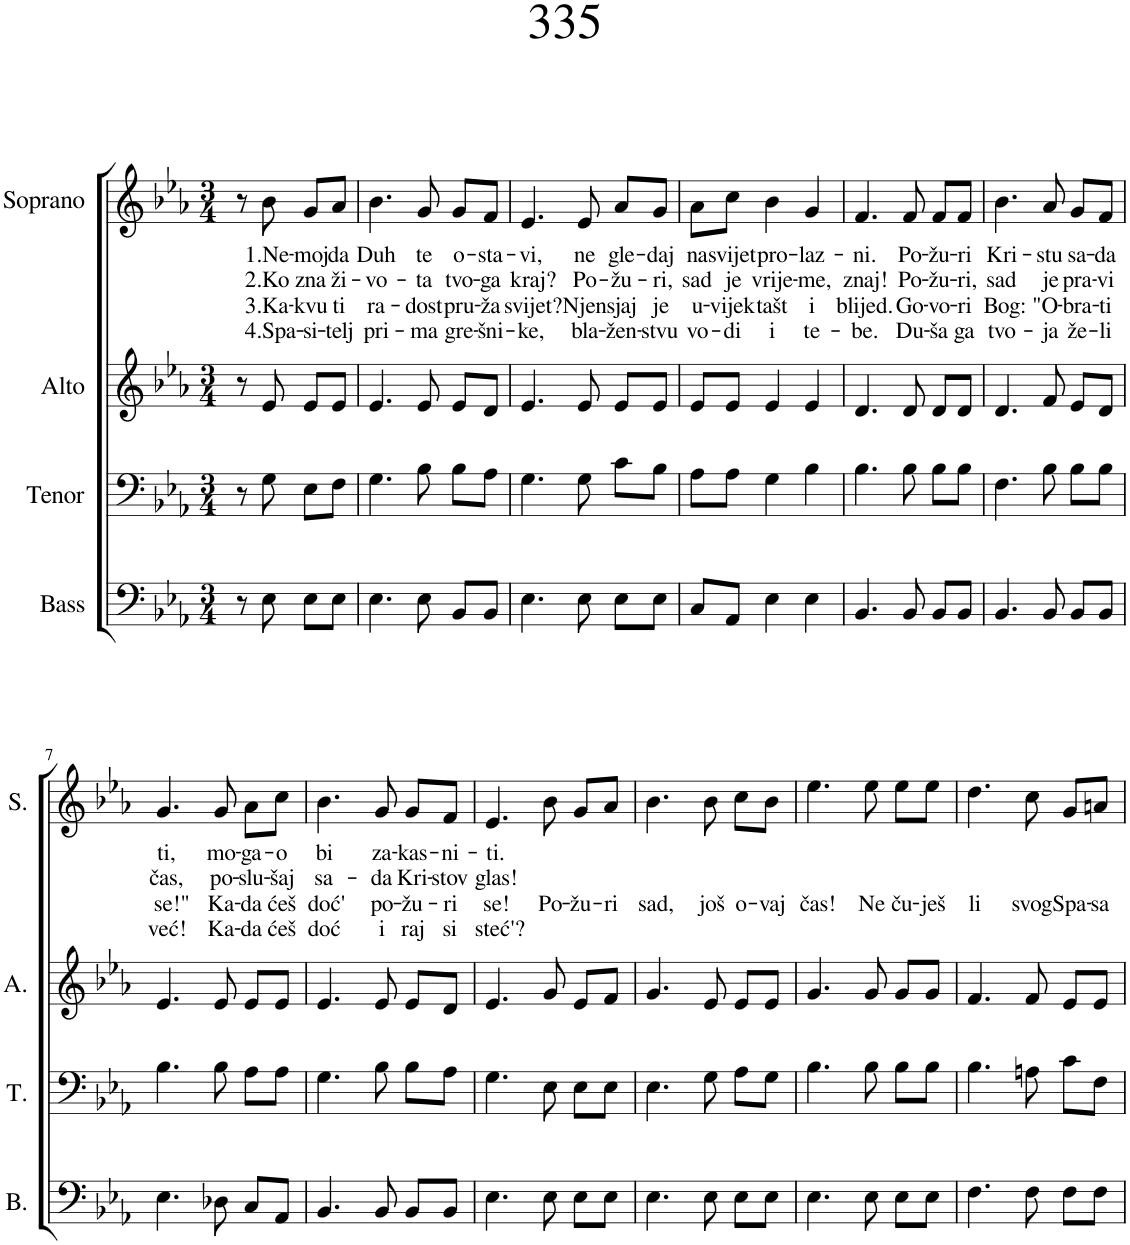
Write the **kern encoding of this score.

**kern	**kern	**kern	**kern	**text	**text	**text	**text
*part4	*part3	*part2	*part1	*part1	*part1	*part1	*part1
*staff4	*staff3	*staff2	*staff1	*staff1	*staff1	*staff1	*staff1
*I"Bass	*I"Tenor	*I"Alto	*I"Soprano	*	*	*	*
*I'B.	*I'T.	*I'A.	*I'S.	*	*	*	*
*clefF4	*clefF4	*clefG2	*clefG2	*	*	*	*
*k[b-e-a-]	*k[b-e-a-]	*k[b-e-a-]	*k[b-e-a-]	*	*	*	*
*M3/4	*M3/4	*M3/4	*M3/4	*	*	*	*
=1	=1	=1	=1	=1	=1	=1	=1
8r	8r	8r	8r	.	.	.	.
!	!	!	!	!LO:LY:b	!LO:LY:b	!LO:LY:b	!LO:LY:b
8E-\	8G\	8e-/	8b-\	1.Ne-	2.Ko	3.Ka-	4.Spa-
!	!	!	!	!LO:LY:b	!LO:LY:b	!LO:LY:b	!LO:LY:b
8E-\L	8E-\L	8e-/L	8g/L	-moj	zna	-kvu	-si-
!	!	!	!	!LO:LY:b	!LO:LY:b	!LO:LY:b	!LO:LY:b
8E-\J	8F\J	8e-/J	8a-/J	da	ži-	ti	-telj
=2	=2	=2	=2	=2	=2	=2	=2
!	!	!	!	!LO:LY:b	!LO:LY:b	!LO:LY:b	!LO:LY:b
4.E-\	4.G\	4.e-/	4.b-\	Duh	-vo-	ra-	pri-
!	!	!	!	!LO:LY:b	!LO:LY:b	!LO:LY:b	!LO:LY:b
8E-\	8B-\	8e-/	8g/	te	-ta	-dost	-ma
!	!	!	!	!LO:LY:b	!LO:LY:b	!LO:LY:b	!LO:LY:b
8BB-/L	8B-\L	8e-/L	8g/L	o-	tvo-	pru-	gre-
!	!	!	!	!LO:LY:b	!LO:LY:b	!LO:LY:b	!LO:LY:b
8BB-/J	8A-\J	8d/J	8f/J	-sta-	-ga	-ža	-šni-
=3	=3	=3	=3	=3	=3	=3	=3
!	!	!	!	!LO:LY:b	!LO:LY:b	!LO:LY:b	!LO:LY:b
4.E-\	4.G\	4.e-/	4.e-/	-vi,	kraj?	svijet?	-ke,
!	!	!	!	!LO:LY:b	!LO:LY:b	!LO:LY:b	!LO:LY:b
8E-\	8G\	8e-/	8e-/	ne	Po-	Njen	bla-
!	!	!	!	!LO:LY:b	!LO:LY:b	!LO:LY:b	!LO:LY:b
8E-\L	8c\L	8e-/L	8a-/L	gle-	-žu-	sjaj	-žen-
!	!	!	!	!LO:LY:b	!LO:LY:b	!LO:LY:b	!LO:LY:b
8E-\J	8B-\J	8e-/J	8g/J	-daj	-ri,	je	-stvu
=4	=4	=4	=4	=4	=4	=4	=4
!	!	!	!	!LO:LY:b	!LO:LY:b	!LO:LY:b	!LO:LY:b
8C/L	8A-\L	8e-/L	8a-\L	na	sad	u-	vo-
!	!	!	!	!LO:LY:b	!LO:LY:b	!LO:LY:b	!LO:LY:b
8AA-/J	8A-\J	8e-/J	8cc\J	svijet	je	-vijek	-di
!	!	!	!	!LO:LY:b	!LO:LY:b	!LO:LY:b	!LO:LY:b
4E-\	4G\	4e-/	4b-\	pro-	vrije-	tašt	i
!	!	!	!	!LO:LY:b	!LO:LY:b	!LO:LY:b	!LO:LY:b
4E-\	4B-\	4e-/	4g/	-laz-	-me,	i	te-
=5	=5	=5	=5	=5	=5	=5	=5
!	!	!	!	!LO:LY:b	!LO:LY:b	!LO:LY:b	!LO:LY:b
4.BB-/	4.B-\	4.d/	4.f/	-ni.	znaj!	blijed.	-be.
!	!	!	!	!LO:LY:b	!LO:LY:b	!LO:LY:b	!LO:LY:b
8BB-/	8B-\	8d/	8f/	Po-	Po-	Go-	Du-
!	!	!	!	!LO:LY:b	!LO:LY:b	!LO:LY:b	!LO:LY:b
8BB-/L	8B-\L	8d/L	8f/L	-žu-	-žu-	-vo-	-ša
!	!	!	!	!LO:LY:b	!LO:LY:b	!LO:LY:b	!LO:LY:b
8BB-/J	8B-\J	8d/J	8f/J	-ri	-ri,	-ri	ga
=6	=6	=6	=6	=6	=6	=6	=6
!	!	!	!	!LO:LY:b	!LO:LY:b	!LO:LY:b	!LO:LY:b
4.BB-/	4.F\	4.d/	4.b-\	Kri-	sad	Bog:	tvo-
!	!	!	!	!LO:LY:b	!LO:LY:b	!LO:LY:b	!LO:LY:b
8BB-/	8B-\	8f/	8a-/	-stu	je	"O-	-ja
!	!	!	!	!LO:LY:b	!LO:LY:b	!LO:LY:b	!LO:LY:b
8BB-/L	8B-\L	8e-/L	8g/L	sa-	pra-	-bra-	že-
!	!	!	!	!LO:LY:b	!LO:LY:b	!LO:LY:b	!LO:LY:b
8BB-/J	8B-\J	8d/J	8f/J	-da	-vi	-ti	-li
!!LO:LB:g=z
=7	=7	=7	=7	=7	=7	=7	=7
!	!	!	!	!LO:LY:b	!LO:LY:b	!LO:LY:b	!LO:LY:b
4.E-\	4.B-\	4.e-/	4.g/	ti,	čas,	se!"	već!
!	!	!	!	!LO:LY:b	!LO:LY:b	!LO:LY:b	!LO:LY:b
8D-X\	8B-\	8e-/	8g/	mo-	po-	Ka-	Ka-
!	!	!	!	!LO:LY:b	!LO:LY:b	!LO:LY:b	!LO:LY:b
8C/L	8A-\L	8e-/L	8a-\L	-ga-	-slu-	-da	-da
!	!	!	!	!LO:LY:b	!LO:LY:b	!LO:LY:b	!LO:LY:b
8AA-/J	8A-\J	8e-/J	8cc\J	-o	-šaj	ćeš	ćeš
=8	=8	=8	=8	=8	=8	=8	=8
!	!	!	!	!LO:LY:b	!LO:LY:b	!LO:LY:b	!LO:LY:b
4.BB-/	4.G\	4.e-/	4.b-\	bi	sa-	doć'	doć
!	!	!	!	!LO:LY:b	!LO:LY:b	!LO:LY:b	!LO:LY:b
8BB-/	8B-\	8e-/	8g/	za-	-da	po-	i
!	!	!	!	!LO:LY:b	!LO:LY:b	!LO:LY:b	!LO:LY:b
8BB-/L	8B-\L	8e-/L	8g/L	-kas-	Kri-	-žu-	raj
!	!	!	!	!LO:LY:b	!LO:LY:b	!LO:LY:b	!LO:LY:b
8BB-/J	8A-\J	8d/J	8f/J	-ni-	-stov	-ri	si
=9	=9	=9	=9	=9	=9	=9	=9
!	!	!	!	!LO:LY:b	!LO:LY:b	!LO:LY:b	!LO:LY:b
4.E-\	4.G\	4.e-/	4.e-/	-ti.	glas!	se!	steć'?
!	!	!	!	!	!	!LO:LY:b	!
8E-\	8E-\	8g/	8b-\	.	.	Po-	.
!	!	!	!	!	!	!LO:LY:b	!
8E-\L	8E-\L	8e-/L	8g/L	.	.	-žu-	.
!	!	!	!	!	!	!LO:LY:b	!
8E-\J	8E-\J	8f/J	8a-/J	.	.	-ri	.
=10	=10	=10	=10	=10	=10	=10	=10
!	!	!	!	!	!	!LO:LY:b	!
4.E-\	4.E-\	4.g/	4.b-\	.	.	sad,	.
!	!	!	!	!	!	!LO:LY:b	!
8E-\	8G\	8e-/	8b-\	.	.	još	.
!	!	!	!	!	!	!LO:LY:b	!
8E-\L	8A-\L	8e-/L	8cc\L	.	.	o-	.
!	!	!	!	!	!	!LO:LY:b	!
8E-\J	8G\J	8e-/J	8b-\J	.	.	-vaj	.
=11	=11	=11	=11	=11	=11	=11	=11
!	!	!	!	!	!	!LO:LY:b	!
4.E-\	4.B-\	4.g/	4.ee-\	.	.	čas!	.
!	!	!	!	!	!	!LO:LY:b	!
8E-\	8B-\	8g/	8ee-\	.	.	Ne	.
!	!	!	!	!	!	!LO:LY:b	!
8E-\L	8B-\L	8g/L	8ee-\L	.	.	ču-	.
!	!	!	!	!	!	!LO:LY:b	!
8E-\J	8B-\J	8g/J	8ee-\J	.	.	-ješ	.
=12	=12	=12	=12	=12	=12	=12	=12
!	!	!	!	!	!	!LO:LY:b	!
4.F\	4.B-\	4.f/	4.dd\	.	.	li	.
!	!	!	!	!	!	!LO:LY:b	!
8F\	8An\	8f/	8cc\	.	.	svog	.
!	!	!	!	!	!	!LO:LY:b	!
8F\L	8c\L	8e-/L	8g/L	.	.	Spa-	.
!	!	!	!	!	!	!LO:LY:b	!
8F\J	8F\J	8e-/J	8an/J	.	.	-sa	.
=	=	=	=	=	=	=	=
*-	*-	*-	*-	*-	*-	*-	*-
